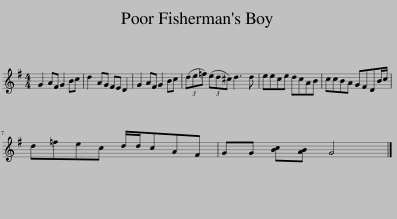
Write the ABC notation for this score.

X:1
L:1/8
M:4/4
I:linebreak $
K:G
V:1 treble
V:1
 G2 AF G2 Bc | d2 AG FE D2 | G2 AF G2 Bc | (3(de=f) (3(ed^c) d3 d | eece dcAB | %5
 ccBA GFDB/c/ |$ d=fec d/d/cAF | GG [Bc][AB] G4 |] %8
